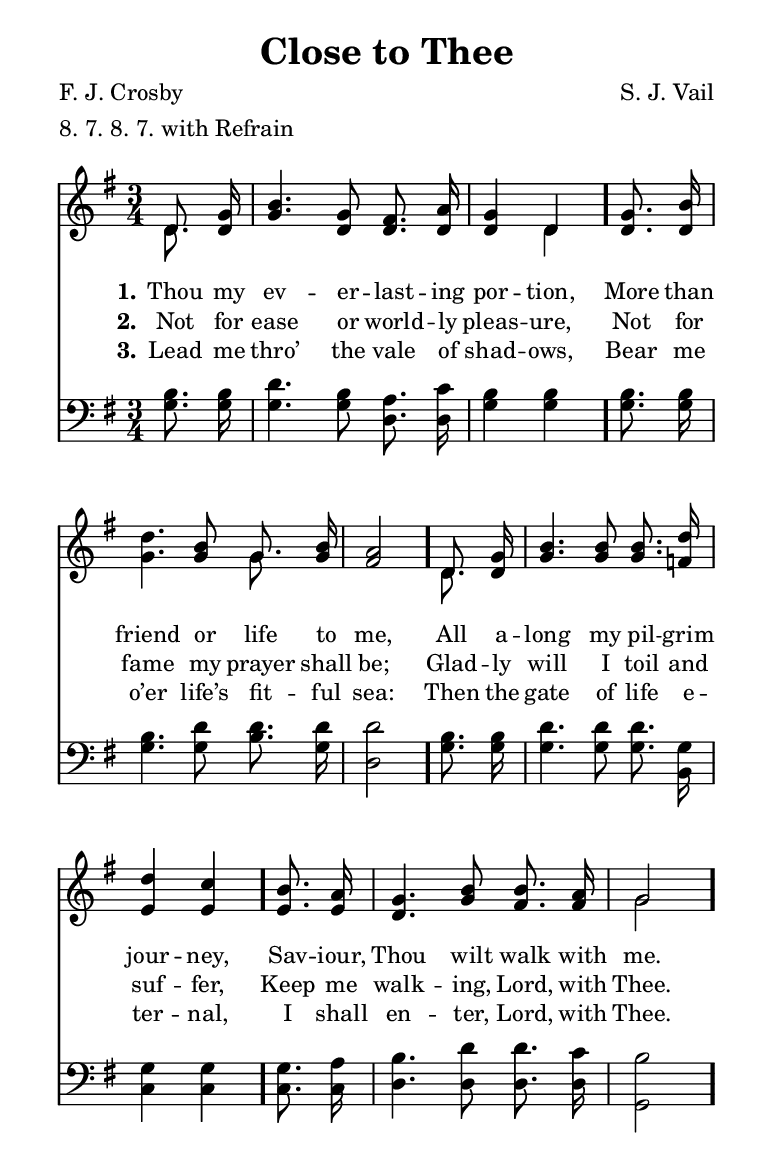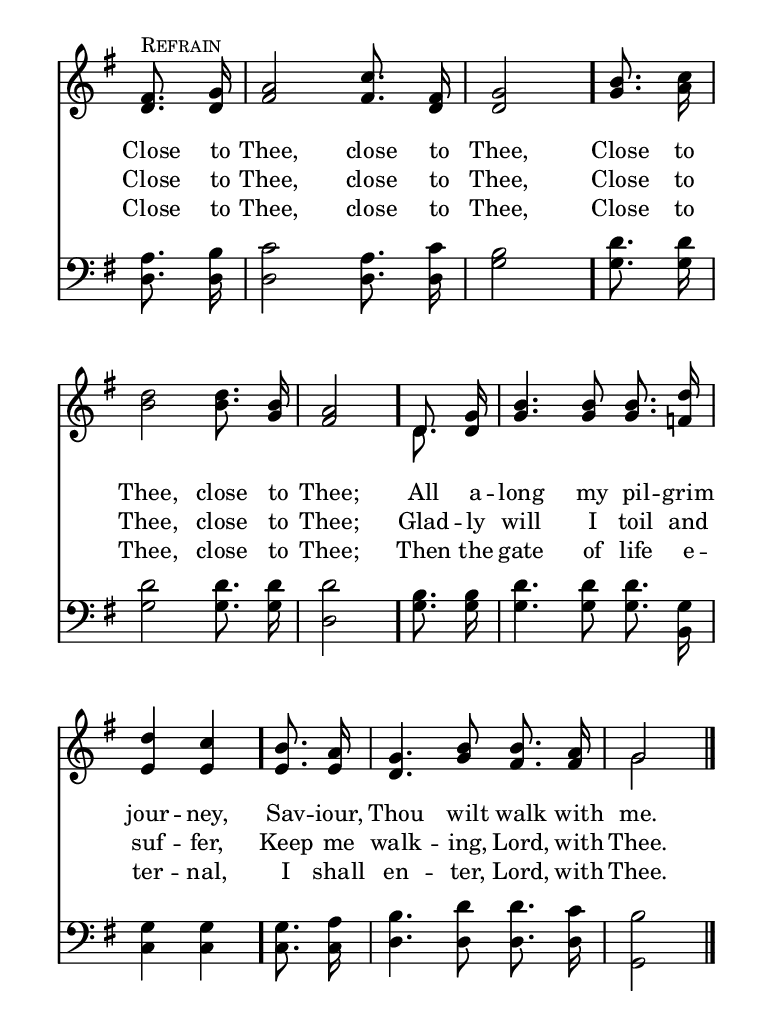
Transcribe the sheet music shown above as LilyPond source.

\include "common/global.ily"
\paper {
  \include "common/paper.ily"
}

\header{
  hymnnumber = "213"
  title = "Close to Thee"
  tunename = ""
  meter = "8. 7. 8. 7. with Refrain"
  poet = "F. J. Crosby"
  composer = "S. J. Vail"
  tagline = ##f
}

global = {
  \include "common/overrides.ily"
  \override Staff.TimeSignature.style = #'numbered
  \time 3/4
  \override Score.MetronomeMark.transparent = ##t % hide all fermata changes too
  \tempo 4=80
  \key g \major
  \partial 4
  \autoBeamOff
}

patternA = { c8. c16 | c4. c8 c8. c16 | c4 c }
patternB = { c8. c16 | c4. c8 c8. c16 | c2 }
patternC = { c8. c16 | c2 }

notesSoprano = {
\global
\relative c' {

  d8. g16 | b4. g8 fis8. a16 | g4 d
  \changePitch \patternB { g b | d b g b | a }
  \changePitch \patternA { d, g | b b b d | d c }
  \changePitch \patternB { b a | g b b a | g }

  << s^\markup { \small \caps "Refrain" }
  \changePitch \patternC { fis g | a c fis, | g } >>
  \changePitch \patternC { b c | d d b | a }
  \changePitch \patternA { d, g | b b b d | d c }
  \changePitch \patternB { b a | g b b a | g }

  \bar "|."

}
}

notesAlto = {
\global
\relative e' {

  \changePitch \patternA { d d | g d d d | d d }
  \changePitch \patternB { d d | g g g g | fis }
  \changePitch \patternA { d d | g g g f | e e }
  \changePitch \patternB { e e | d g fis fis | g }

  \changePitch \patternC { d d | fis fis d | d }
  \changePitch \patternC { g a | b b g | fis }
  \changePitch \patternA { d d | g g g f | e e }
  \changePitch \patternB { e e | d g fis fis | g }

}
}

notesTenor = {
\global
\relative a {

  \changePitch \patternA { b b | d b a c | b b }
  \changePitch \patternB { b b | b d d d | d }
  \changePitch \patternA { b b | d d d g, | g g }
  \changePitch \patternB { g a | b d d c | b }

  \changePitch \patternC { a b | c a c | b }
  \changePitch \patternC { d d | d d d | d }
  \changePitch \patternA { b b | d d d g, | g g }
  \changePitch \patternB { g a | b d d c | b }

}
}

notesBass = {
\global
\relative f {

  \changePitch \patternA { g g | g g d d | g g }
  \changePitch \patternB { g g | g g b g | d }
  \changePitch \patternA { g g | g g g b, | c c }
  \changePitch \patternB { c c | d d d d | g, }

  \changePitch \patternC { d' d | d d d | g }
  \changePitch \patternC { g g | g g g | d }
  \changePitch \patternA { g g | g g g b, | c c }
  \changePitch \patternB { c c | d d d d | g, }

}
}

RefrainA = \lyricmode {

Close to Thee, close to Thee, \bar "."
Close to Thee, close to Thee; \bar "."
All a -- long my pil -- grim jour -- ney, \bar "."
Sav -- iour, Thou wilt walk with me. \bar "."

}

wordsA = \lyricmode {
\set stanza = "1."

Thou my ev -- er -- last -- ing por -- tion, \bar "."
More than friend or life to me, \bar "."
All a -- long my pil -- grim jour -- ney, \bar "."
Sav -- iour, Thou wilt walk with me. \bar "."

\RefrainA

}

RefrainB = \lyricmode {

Close to Thee, close to Thee,
Close to Thee, close to Thee;
Glad -- ly will I toil and suf -- fer,
Keep me walk -- ing, Lord, with Thee.

}

wordsB = \lyricmode {
\set stanza = "2."

Not for ease or world -- ly pleas -- ure,
Not for fame my prayer shall be;
Glad -- ly will I toil and suf -- fer,
Keep me walk -- ing, Lord, with Thee.

\RefrainB

}

RefrainC = \lyricmode {

Close to Thee, close to Thee,
Close to Thee, close to Thee;
Then the gate of life e -- ter -- nal,
I shall en -- ter, Lord, with Thee.

}

wordsC = \lyricmode {
\set stanza = "3."

Lead me thro’ the vale of shad -- ows,
Bear me o’er life’s fit -- ful sea:
Then the gate of life e -- ter -- nal,
I shall en -- ter, Lord, with Thee.

\RefrainC

}

\score {
  \context ChoirStaff <<
    \context Staff = upper <<
      \set Staff.autoBeaming = ##f
      \set ChoirStaff.systemStartDelimiter = #'SystemStartBar
      \set ChoirStaff.printPartCombineTexts = ##f
      \partcombine #'(2 . 9) \notesSoprano \notesAlto
      \context NullVoice = sopranos { \voiceOne << \notesSoprano >> }
      \context NullVoice = altos { \voiceTwo << \notesAlto >> }
      \context Lyrics = one   \lyricsto sopranos \wordsA
      \context Lyrics = two   \lyricsto sopranos \wordsB
      \context Lyrics = three \lyricsto sopranos \wordsC
    >>
    \context Staff = men <<
      \set Staff.autoBeaming = ##f
      \clef bass
      \set ChoirStaff.printPartCombineTexts = ##f
      \partcombine #'(2 . 9) \notesTenor \notesBass
      \context NullVoice = tenors { \voiceOne << \notesTenor >> }
      \context NullVoice = basses { \voiceTwo << \notesBass >> }
    >>
  >>
  \layout {
    \include "common/layout.ily"
  }
  \midi{
    \include "common/midi.ily"
  }
}

\version "2.19.49"  % necessary for upgrading to future LilyPond versions.

% vi:set et ts=2 sw=2 ai nocindent syntax=lilypond:
